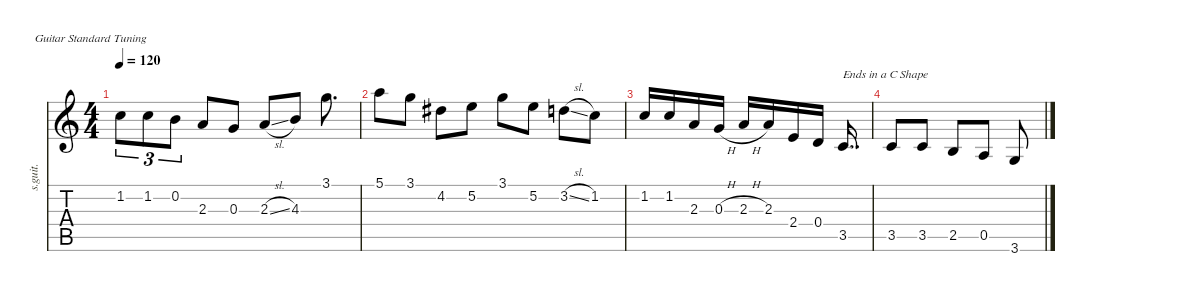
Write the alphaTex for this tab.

\defaultSystemsLayout 4
\hideDynamics
\bracketExtendMode nobrackets
\track ("Steel Guitar" "s.guit.") {instrument acousticguitarsteel}
\staff {score tabs}
\tuning (E4 B3 G3 D3 A2 E2)
\ts (4 4)
\tempo 120
\clef g2
\ks c
1.2.8{tu (3 2) dy mf instrument acousticguitarsteel beam Down} 1.2.8{tu (3 2) beam Down} 0.2.8{tu (3 2) beam Down} 2.3.8{beam Up} 0.3.8{beam Up} 2.3{sl}.8{beam Up} 4.3.8{beam Up} 3.1.8{d beam Down} |
5.1.8{beam Down} 3.1.8{beam Down} 4.2{acc #}.8{beam Down} 5.2.8{beam Down} 3.1.8{beam Down} 5.2.8{beam Down} 3.2{sl}.8{beam Down} 1.2.8{beam Down} |
1.2.16{beam Up} 1.2.16{beam Up} 2.3.16{beam Up} 0.3{h}.16{beam Up} 2.3{h}.16{beam Up} 2.3.16{beam Up} 2.4.16{beam Up} 0.4.16{beam Up} 3.5.16{dd txt "Ends in a C Shape" beam Up} |
3.5.8{beam Up} 3.5.8{beam Up} 2.5.8{beam Up} 0.5.8{beam Up} 3.6.8{txt "" beam Up}
